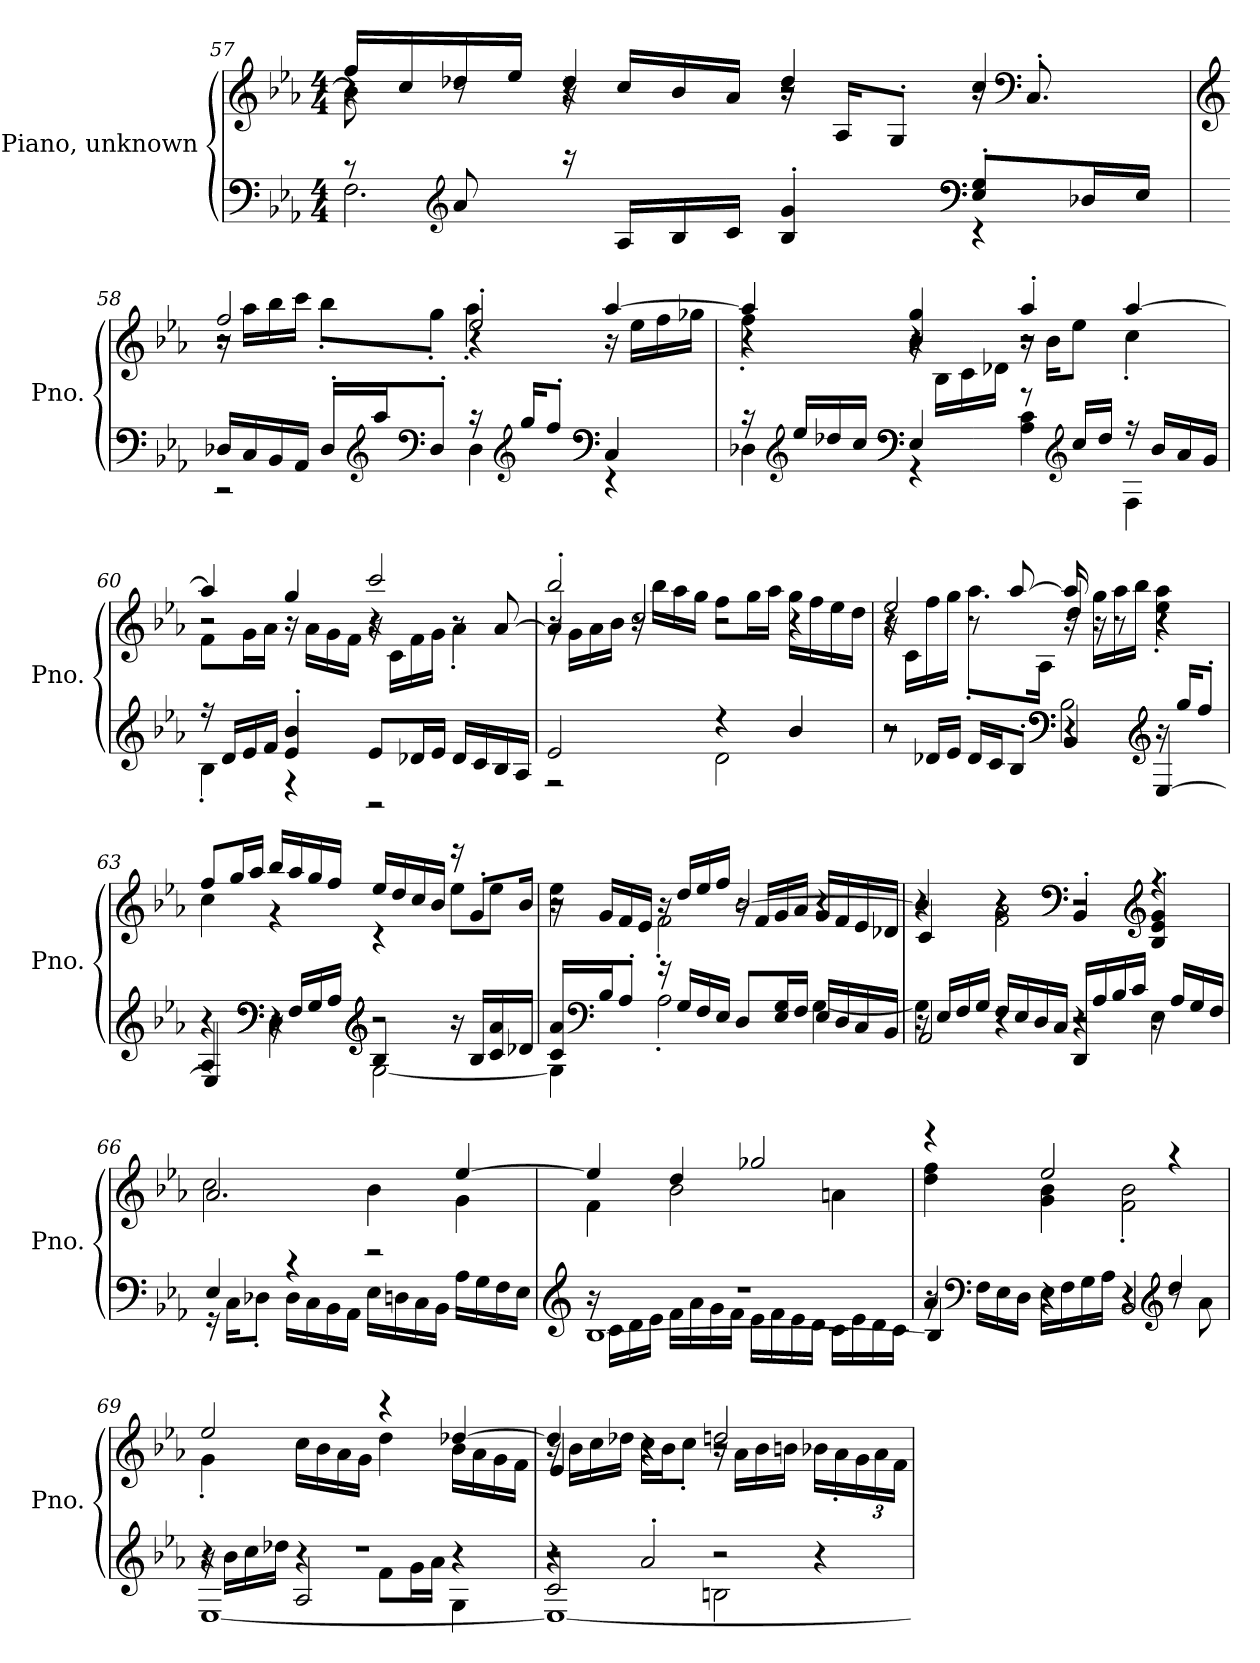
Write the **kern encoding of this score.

**kern	**kern
*part1	*part1
*staff2	*staff1
*I"Piano, unknown	*
*I'Pno.	*
*clefF4	*clefG2
*k[b-e-a-]	*k[b-e-a-]
*M4/4	*M4/4
=57	=57
*^	*^
*	*	*	*^
8r	2.F\	4r	8b-\]	16ff/LL
.	.	.	.	16cc/
*clefG2	*	*	*	*
8a-/	.	.	8r	16dd-X/
.	.	.	.	16ee-/JJ
16r	.	4dd-/	4r	16r
16A-/LL	.	.	.	16cc/LL
16B-/	.	.	.	16b-/
16c/JJ	.	.	.	16a-/JJ
4B-/' 4g/'	.	4dd-/	2r	16r
.	.	.	.	16A-/KL
.	.	.	.	8G'/J
*clefF4	*	*	*	*
8E-/' 8G/'L	4r	4cc/	.	16r
*	*	*clefF4	*	*
.	.	.	.	8.C'/
16D-X/L	.	.	.	.
16E-/JJ	.	.	.	.
!!LO:LB:g=z	!!	!!
=58	=58	=58	=58	=58
*	*	*clefG2	*	*
16D-X/LL	2r	2ff/	16r	2r
16C/	.	.	16aa-\LL	.
16BB-/	.	.	16bb-\	.
16AA-/JJ	.	.	16ccc\JJ	.
16D-'/LL	.	.	8bb-'\L	.
*clefG2	*	*	*	*
16aa-/J	.	.	.	.
*clefF4	*	*	*	*
8D-'/J	.	.	8gg'\J	.
16r	4D-\	2ee-'/	4aa-'\	4r
*clefG2	*	*	*	*
16gg/KL	.	.	.	.
8ff'/J	.	.	.	.
*clefF4	*	*	*	*
4C/	4r	.	16r	[4aa-/
.	.	.	16ee-\LL	.
.	.	.	16ff\	.
.	.	.	16gg-X\JJ	.
!!LO:LB:g=z	!!	!!
=59	=59	=59	=59	=59
16r	4D-X\	4r	4ff'\	4aa-/]
*clefG2	*	*	*	*
16ee-/LL	.	.	.	.
16dd-X/	.	.	.	.
16cc/JJ	.	.	.	.
*clefF4	*	*	*	*
4E-/	4r	4b-/ 4gg/	16r	4r
.	.	.	16B-\LL	.
.	.	.	16c\	.
.	.	.	16d-X\JJ	.
8r	4A-\ 4c\	4aa-'/	16r	2r
.	.	.	16b-\KL	.
*clefG2	*	*	*	*
16cc/LL	.	.	8ee-\J	.
16dd-/JJ	.	.	.	.
16r	4F\	[4aa-/	4cc'\	.
16b-/LL	.	.	.	.
16a-/	.	.	.	.
16g/JJ	.	.	.	.
=60	=60	=60	=60	=60
16r	4B-'\	4aa-/]	8f\L	2r
16d/LL	.	.	.	.
16e-/	.	.	16g\L	.
16f/JJ	.	.	16a-\JJ	.
4e-/' 4b-/'	4r	4gg/	16r	.
.	.	.	16a-\LL	.
.	.	.	16g\	.
.	.	.	16f\JJ	.
8e-/L	2r	2ccc/	16r	4r
.	.	.	16c\LL	.
16d-X/L	.	.	16f\	.
16e-/JJ	.	.	16g\JJ	.
16d-/LL	.	.	4a-'\	8r
16c/	.	.	.	.
16B-/	.	.	.	[8a-/
16A-/JJ	.	.	.	.
!!LO:LB:g=z	!!	!!
=61	=61	=61	=61	=61
2e-/	2r	2bb-'/	16r	4a-/]
.	.	.	16g\LL	.
.	.	.	16a-\	.
.	.	.	16b-\JJ	.
.	.	.	16r	2cc/
.	.	.	16bb-\LL	.
.	.	.	16aa-\	.
.	.	.	16gg\JJ	.
4r	2d\	2r	8ff\L	.
.	.	.	16gg\L	.
.	.	.	16aa-\JJ	.
4b-/	.	.	16gg\LL	4r
.	.	.	16ff\	.
.	.	.	16ee-\	.
.	.	.	16dd\JJ	.
=62	=62	=62	=62	=62
*	*^	*	*	*
8r	2r	2r	4r	16r	2ee-/
.	.	.	.	16c\LL	.
16d-X/LL	.	.	.	16ff\	.
16e-/JJ	.	.	.	16gg\JJ	.
16d-/LL	.	.	8r	8.aa-'\L	.
16c/J	.	.	.	.	.
8B-'/J	.	.	[8aa-/	.	.
.	.	.	.	16A-\Jk	.
*clefF4	*	*	*	*	*
4BB-/	2B-\	4r	16aa-/]	16r	4dd/
.	.	.	16r	16gg\LL	.
.	.	.	8r	16aa-\	.
.	.	.	.	16bb-\JJ	.
*clefG2	*	*	*	*	*
16r	.	[4E-/	4r	4ee-\' 4aa-\'	4r
16gg/KL	.	.	.	.	.
8ff'/J	.	.	.	.	.
*	*	*	*	*v	*v
!!LO:LB:g=z
=63	=63	=63	=63	=63
4A-/	4r	4E-/]	8ff/L	4cc\
.	.	.	16gg/L	.
.	.	.	16aa-/JJ	.
*clefF4	*	*	*	*
16r	4D\	4r	16bb-/LL	4r
16F/LL	.	.	16aa-/	.
16G/	.	.	16gg/	.
16A-/JJ	.	.	16ff/JJ	.
*clefG2	*	*	*	*
4B-/	[2G\	2r	16ee-/LL	4r
.	.	.	16dd/	.
.	.	.	16cc/	.
.	.	.	16b-/JJ	.
16r	.	.	16r	8ee-\L
16B-/LL	.	.	8g'/L	.
16c/ 16a-/	.	.	.	8ee-\J
16d-X/JJ	.	.	16b-/Jk	.
*	*v	*v	*	*
=64	=64	=64	=64
*	*	*	*^
16c/ 16a-/LL	4G\]	2r	4ee-\	16r
*clefF4	*	*	*	*
16B-/J	.	.	.	16g/LL
8A-'/J	.	.	.	16f/
.	.	.	.	16e-/JJ
16r	2A-'\	.	2f'\	16r
16G/LL	.	.	.	16dd/LL
16F/	.	.	.	16ee-/
16E-/JJ	.	.	.	16ff/JJ
8D/L	.	[2b-/	.	16r
.	.	.	.	16f/LL
16E-/ 16G/L	.	.	.	16g/
16F/JJ	.	.	.	16a-/JJ
16E-/LL	[4G\	.	4r	16g/LL
16D/	.	.	.	16f/
16C/	.	.	.	16e-/
16BB-/JJ	.	.	.	16d-X/JJ
!!LO:LB:g=z	!!	!!
=65	=65	=65	=65	=65
*	*^	*	*	*
16r	4G\]	2AA-/	4b-/]	4r	4c/
16E-/LL	.	.	.	.	.
16F/	.	.	.	.	.
16G/JJ	.	.	.	.	.
16F/LL	4r	.	4r	2f\ 2a-\	4r
16E-/	.	.	.	.	.
16D/	.	.	.	.	.
16C/JJ	.	.	.	.	.
*	*	*	*clefF4	*	*
16DD/LL	4r	2r	2r	.	4BB-'/
16A-/	.	.	.	.	.
16B-/	.	.	.	.	.
16c/JJ	.	.	.	.	.
*	*	*	*clefG2	*	*
16r	4E-\	.	.	4r	4B-/' 4e-/' 4g/'
16A-/LL	.	.	.	.	.
16G/	.	.	.	.	.
16F/JJ	.	.	.	.	.
*	*v	*v	*	*	*
*	*	*	*v	*v
=66	=66	=66	=66
4E-/	16r	2.a-/	2cc\
.	16C\KL	.	.
.	8D-X'\J	.	.
4r	16D-\LL	.	.
.	16C\	.	.
.	16BB-\	.	.
.	16AA-\JJ	.	.
2r	16E-\LL	.	4b-\
.	16Dn\	.	.
.	16C\	.	.
.	16BB-\JJ	.	.
.	16A-\LL	[4ee-/	4g\
.	16G\	.	.
.	16F\	.	.
.	16E-\JJ	.	.
*v	*v	*	*
!!LO:PB:g=z	!!
=67	=67	=67
*clefG2	*	*
*^	*	*
*	*^	*	*
1r	16r	[1B-	4ee-/]	4f\
.	16c\LL	.	.	.
.	16d\	.	.	.
.	16e-\JJ	.	.	.
.	16f\LL	.	4dd/	2b-\
.	16a-\	.	.	.
.	16g\	.	.	.
.	16f\JJ	.	.	.
.	16e-\LL	.	2gg-X/	.
.	16f\	.	.	.
.	16e-\	.	.	.
.	16d\JJ	.	.	.
.	16c\LL	.	.	4an\
.	16e-\	.	.	.
.	16d\	.	.	.
.	16c\JJ	.	.	.
=68	=68	=68	=68	=68
4a-/	16r	4B-/]	4r	4dd\ 4ff\
*clefF4	*	*	*	*
.	16F\LL	.	.	.
.	16E-\	.	.	.
.	16D\JJ	.	.	.
4r	16E-\LL	4r	2ee-/	4g\ 4b-\
.	16F\	.	.	.
.	16G\	.	.	.
.	16A-\JJ	.	.	.
4r	4r	2BB-/	.	2f\' 2b-\'
*clefG2	*	*	*	*
4dd/	8r	.	4r	.
.	8a-\	.	.	.
!!LO:LB:g=z	!!
=69	=69	=69	=69	=69
*	*	*^	*	*
1r	16r	4r	[1E-	2ee-/	4g'\
.	16b-\LL	.	.	.	.
.	16cc\	.	.	.	.
.	16dd-X\JJ	.	.	.	.
.	4r	2A-/	.	.	16cc\LL
.	.	.	.	.	16b-\
.	.	.	.	.	16a-\
.	.	.	.	.	16g\JJ
.	8f\L	.	.	4r	4dd\
.	16g\L	.	.	.	.
.	16a-\JJ	.	.	.	.
.	4G\	4r	.	[4dd-X/	16b-\LL
.	.	.	.	.	16a-\
.	.	.	.	.	16g\
.	.	.	.	.	16f\JJ
=70	=70	=70	=70	=70	=70
*	*	*	*	*	*^
4r	2r	2c/	1E-_	4dd-/]	16r	4e-/
.	.	.	.	.	16b-\LL	.
.	.	.	.	.	16cc\	.
.	.	.	.	.	16dd-X\JJ	.
2a-'/	.	.	.	4r	16cc\LL	4r
.	.	.	.	.	16b-\J	.
.	.	.	.	.	8cc'\J	.
.	2Bn\	2r	.	2ddn/	16r	2r
.	.	.	.	.	16a-\LL	.
.	.	.	.	.	16b-\	.
.	.	.	.	.	16bn\JJ	.
4r	.	.	.	.	16b-X\LL	.
.	.	.	.	.	16a-'\	.
*	*	*	*	*	*Xbrackettup	*
.	.	.	.	.	24g\	.
.	.	.	.	.	24a-\	.
.	.	.	.	.	24f\JJ	.
*v	*v	*v	*v	*	*	*
*	*v	*v	*v
=	=
*-	*-
